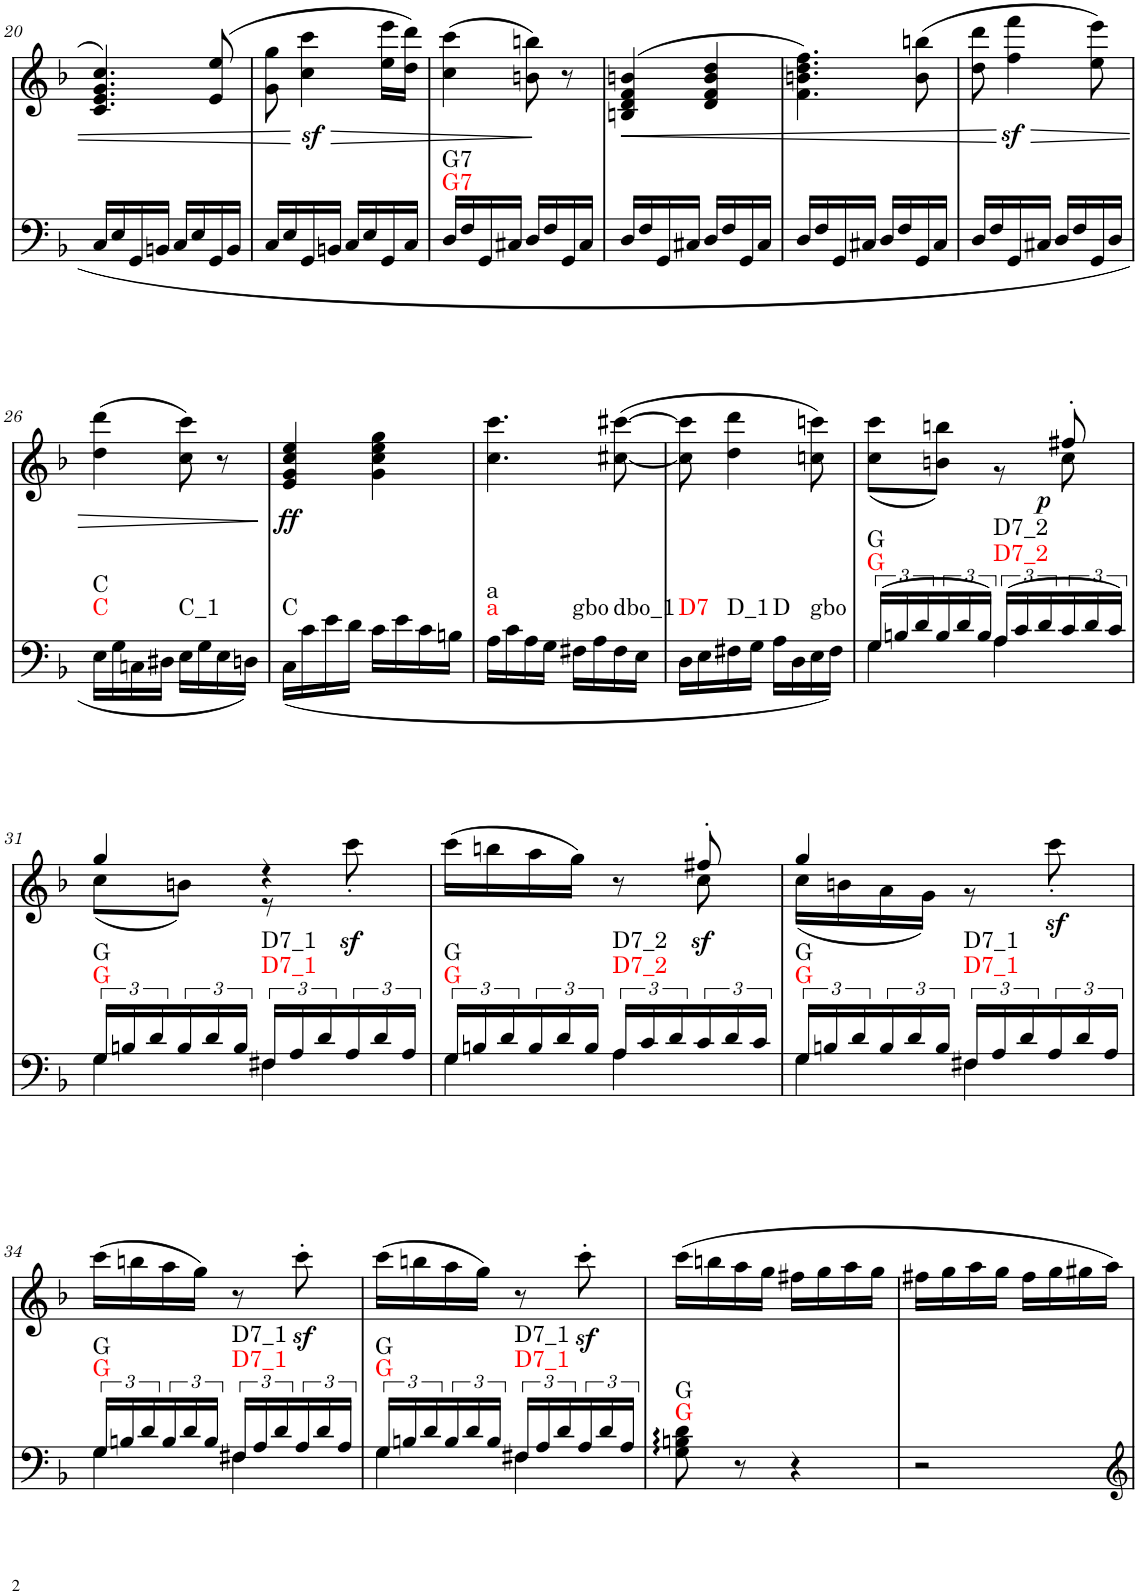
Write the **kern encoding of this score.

**kern	**harte	**kern	**dynam
*part2	*part2	*part1	*part1
*staff2	*	*staff1	*staff1
*I"piano	*	*I"piano	*
*I'Pno	*	*I'Pno	*
!!LO:PB:g=z
*clefF4	*	*clefG2	*
*k[b-]	*	*k[b-]	*
*F:	*	*F:	*
*M2/4	*	*M2/4	*
=20	=20	=20	=20
16C/LL	.	4.c/ 4.e/ 4.g/ 4.cc/	.
16E/	.	.	.
16GG/	.	.	.
16BBn/JJ	.	.	.
16C/LL	.	.	.
16E/	.	.	.
16GG/	.	(8e/ 8ee/	.
16BB/JJ	.	.	.
=21	=21	=21	=21
16C/LL	.	8g\ 8gg\	.
16E/	.	.	.
!	!	!	!LO:HP:b
16GG/	.	4cc\z< 4ccc\z<	>
16BBn/JJ	.	.	.
16C/LL	.	.	.
16E/	.	.	.
16GG/	.	16ee\ 16eee\LL	.
16C/JJ	.	16dd\ 16ddd\JJ)	.
=22	=22	=22	=22
!	!LO:H:n=1:kt=G7	!	!
!	!LO:H:n=2:kt=G7	!	!
16D/LL	N N	(4cc\ 4ccc\	.
16F/	.	.	.
16GG/	.	.	.
16C#X/JJ	.	.	.
16D/LL	.	8bn\ 8bbn\)	.
16F/	.	.	.
16GG/	.	8r	]
16C#/JJ	.	.	.
=23	=23	=23	=23
!	!	!	!LO:HP:b
16D/LL	.	(>4Bn/ 4d/ 4f/ 4bn/	<
16F/	.	.	.
16GG/	.	.	.
16C#X/JJ	.	.	.
16D/LL	.	4d/ 4f/ 4b/ 4dd/	.
16F/	.	.	.
16GG/	.	.	.
16C#/JJ	.	.	.
=24	=24	=24	=24
16D/LL	.	4.f\ 4.bn\ 4.dd\ 4.ff\)	.
16F/	.	.	.
16GG/	.	.	.
16C#X/JJ	.	.	.
16D/LL	.	.	.
16F/	.	.	.
16GG/	.	(8b\ 8bbn\	.
16C#/JJ	.	.	.
=25	=25	=25	=25
16D/LL	.	8dd\ 8ddd\	.
16F/	.	.	.
!	!	!	!LO:HP:n=1:b
16GG/	.	4ff\z< 4fff\z<	[ >
16C#X/JJ	.	.	.
16D/LL	.	.	.
16F/	.	.	.
16GG/	.	8ee\ 8eee\)	.
16D/JJ	.	.	.
!!LO:LB:g=z
=26	=26	=26	=26
!	!LO:H:n=1:kt=C	!	!
!	!LO:H:n=2:kt=C	!	!
16E\LL	N N	(4dd\ 4ddd\	.
16G\	.	.	.
16Cn\	.	.	.
16D#X\JJ	.	.	.
!	!LO:H:kt=C_1	!	!
16E\LL	N	8cc\ 8ccc\)	.
16G\	.	.	.
16E\	.	8r	.
16Dn\JJ	.	.	.
.	.	.	]
=27	=27	=27	=27
!	!LO:H:kt=C	!	!LO:DY:b
(<16C\LL	N	4e/ 4g/ 4cc/ 4ee/	ff
16c\	.	.	.
16e\	.	.	.
16d\JJ	.	.	.
16c\LL	.	4g\ 4cc\ 4ee\ 4gg\	.
16e\	.	.	.
16c\	.	.	.
16Bn\JJ	.	.	.
=28	=28	=28	=28
!	!LO:H:n=1:kt=a	!	!
!	!LO:H:n=2:kt=a	!	!
16A\LL	N N	4.cc\ 4.ccc\	.
16c\	.	.	.
16A\	.	.	.
16G\JJ	.	.	.
!	!LO:H:kt=gbo	!	!
16F#X\LL	N	.	.
16A\	.	.	.
!	!LO:H:kt=dbo_1	!	!
16F#\	N	([8cc#X\ [8ccc#X\	.
16E\JJ	.	.	.
=29	=29	=29	=29
!	!LO:H:kt=D7	!	!
16D\LL	N	8cc#\] 8ccc#\]	.
16E\	.	.	.
!	!LO:H:kt=D_1	!	!
16F#X\	N	4dd\ 4ddd\	.
16G\JJ	.	.	.
!	!LO:H:kt=D	!	!
16A\LL	N	.	.
16D\	.	.	.
!	!LO:H:kt=gbo	!	!
16E\	N	8ccn\ 8cccn\)	.
16F#\JJ)	.	.	.
=30	=30	=30	=30
*^	*	*^	*
!	!	!LO:H:n=1:kt=G	!	!	!
!	!	!LO:H:n=2:kt=G	!	!	!
(24G/LL	4G\	N N	4.ryy	(8cc\ 8ccc\L	.
24Bn/	.	.	.	.	.
24d/	.	.	.	.	.
24B/	.	.	.	8bn\ 8bbn\J)	.
24d/	.	.	.	.	.
24B/JJ)	.	.	.	.	.
!	!	!LO:H:n=1:kt=D7_2	!	!	!
!	!	!LO:H:n=2:kt=D7_2	!	!	!
(24A/LL	4A\	N N	.	8r	.
24c/	.	.	.	.	.
24d/	.	.	.	.	.
!	!	!	!	!	!LO:DY:b
24c/	.	.	8ff#X'/	8cc\	p
24d/	.	.	.	.	.
24c/JJ)	.	.	.	.	.
!!LO:LB:g=z	!!
=31	=31	=31	=31	=31	=31
!	!	!LO:H:n=1:kt=G	!	!	!
!	!	!LO:H:n=2:kt=G	!	!	!
24G/LL	4G\	N N	4gg/	(8cc\L	.
24Bn/	.	.	.	.	.
24d/	.	.	.	.	.
24B/	.	.	.	8bn\J)	.
24d/	.	.	.	.	.
24B/JJ	.	.	.	.	.
!	!	!LO:H:n=1:kt=D7_1	!	!	!
!	!	!LO:H:n=2:kt=D7_1	!	!	!
24F#X/LL	4F#\	N N	4r	8r	.
24A/	.	.	.	.	.
24d/	.	.	.	.	.
!	!	!	!	!	!LO:DY:b
24A/	.	.	.	8ccc'\	sf
24d/	.	.	.	.	.
24A/JJ	.	.	.	.	.
=32	=32	=32	=32	=32	=32
!	!	!LO:H:n=1:kt=G	!	!	!
!	!	!LO:H:n=2:kt=G	!	!	!
24G/LL	4G\	N N	4ryy	(>16ccc\LL	.
24Bn/	.	.	.	.	.
.	.	.	.	16bbn\	.
24d/	.	.	.	.	.
24B/	.	.	.	16aa\	.
24d/	.	.	.	.	.
.	.	.	.	16gg\JJ)	.
24B/JJ	.	.	.	.	.
!	!	!LO:H:n=1:kt=D7_2	!	!	!
!	!	!LO:H:n=2:kt=D7_2	!	!	!
24A/LL	4A\	N N	8r	8ryy	.
24c/	.	.	.	.	.
24d/	.	.	.	.	.
!	!	!	!	!	!LO:DY:b
24c/	.	.	8ff#X'/	8cc\	sf
24d/	.	.	.	.	.
24c/JJ	.	.	.	.	.
=33	=33	=33	=33	=33	=33
!	!	!LO:H:n=1:kt=G	!	!	!
!	!	!LO:H:n=2:kt=G	!	!	!
24G/LL	4G\	N N	4gg/	(16cc\LL	.
24Bn/	.	.	.	.	.
.	.	.	.	16bn\	.
24d/	.	.	.	.	.
24B/	.	.	.	16a\	.
24d/	.	.	.	.	.
.	.	.	.	16g\JJ)	.
24B/JJ	.	.	.	.	.
!	!	!LO:H:n=1:kt=D7_1	!	!	!
!	!	!LO:H:n=2:kt=D7_1	!	!	!
24F#X/LL	4F#\	N N	4ryy	8r	.
24A/	.	.	.	.	.
24d/	.	.	.	.	.
!	!	!	!	!	!LO:DY:b
24A/	.	.	.	8ccc'\	sf
24d/	.	.	.	.	.
24A/JJ	.	.	.	.	.
*	*	*	*v	*v	*
!!LO:LB:g=z
=34	=34	=34	=34	=34
!	!	!LO:H:n=1:kt=G	!	!
!	!	!LO:H:n=2:kt=G	!	!
24G/LL	4G\	N N	(16ccc\LL	.
24Bn/	.	.	.	.
.	.	.	16bbn\	.
24d/	.	.	.	.
24B/	.	.	16aa\	.
24d/	.	.	.	.
.	.	.	16gg\JJ)	.
24B/JJ	.	.	.	.
!	!	!LO:H:n=1:kt=D7_1	!	!
!	!	!LO:H:n=2:kt=D7_1	!	!
24F#X/LL	4F#\	N N	8r	.
24A/	.	.	.	.
24d/	.	.	.	.
24A/	.	.	8cccz<'\	.
24d/	.	.	.	.
24A/JJ	.	.	.	.
=35	=35	=35	=35	=35
!	!	!LO:H:n=1:kt=G	!	!
!	!	!LO:H:n=2:kt=G	!	!
24G/LL	4G\	N N	(16ccc\LL	.
24Bn/	.	.	.	.
.	.	.	16bbn\	.
24d/	.	.	.	.
24B/	.	.	16aa\	.
24d/	.	.	.	.
.	.	.	16gg\JJ)	.
24B/JJ	.	.	.	.
!	!	!LO:H:n=1:kt=D7_1	!	!
!	!	!LO:H:n=2:kt=D7_1	!	!
24F#X/LL	4F#\	N N	8r	.
24A/	.	.	.	.
24d/	.	.	.	.
24A/	.	.	8cccz<'\	.
24d/	.	.	.	.
24A/JJ	.	.	.	.
*v	*v	*	*	*
=36	=36	=36	=36
!	!LO:H:n=1:kt=G	!	!
!	!LO:H:n=2:kt=G	!	!
8G\: 8Bn\: 8d\:	N N	(16ccc\LL	.
.	.	16bbn\	.
8r	.	16aa\	.
.	.	16gg\JJ	.
4r	.	16ff#X\LL	.
.	.	16gg\	.
.	.	16aa\	.
.	.	16gg\JJ	.
=37	=37	=37	=37
2r	.	16ff#X\LL	.
.	.	16gg\	.
.	.	16aa\	.
.	.	16gg\JJ	.
.	.	16ff#\LL	.
.	.	16gg\	.
.	.	16gg#X\	.
.	.	16aa\JJ)	.
=	=	=	=
*-	*-	*-	*-
